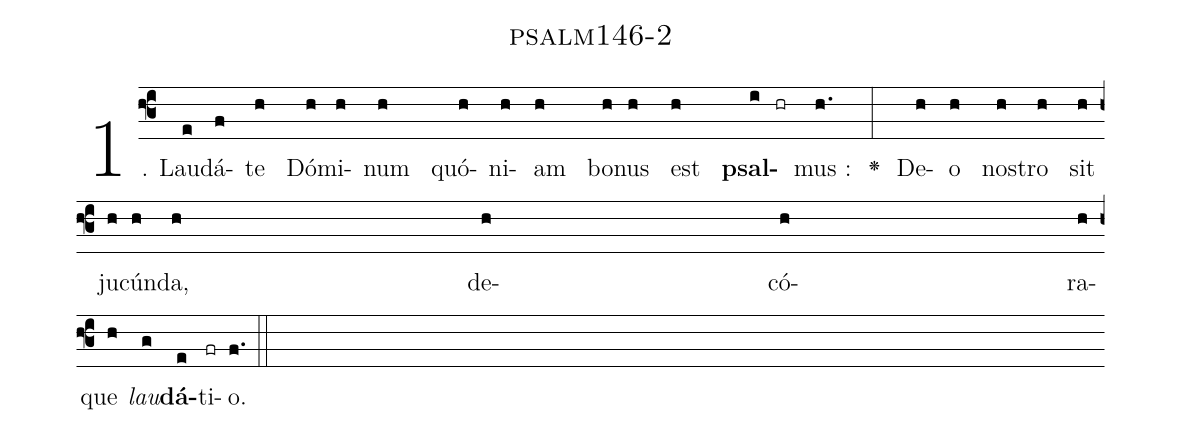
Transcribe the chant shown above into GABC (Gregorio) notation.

name: psalm146-2;
%%
(f3)1. L{au}(e)dá(f)te(h) Dó(h)mi(h)num(h) quó(h)ni(h)am(h) bo(h)nus(h) est(h) <b>psal</b>(i hr)mus :(h.) <v>\greheightstar</v>(:) De(h)o(h) no(h)stro(h) sit(h) ju(h)cún(h)da,(h) de(h)có(h)ra(hz)que(h) <i>lau</i>(g)<b>dá</b>(e)ti(fr)o.(f.) (::)
